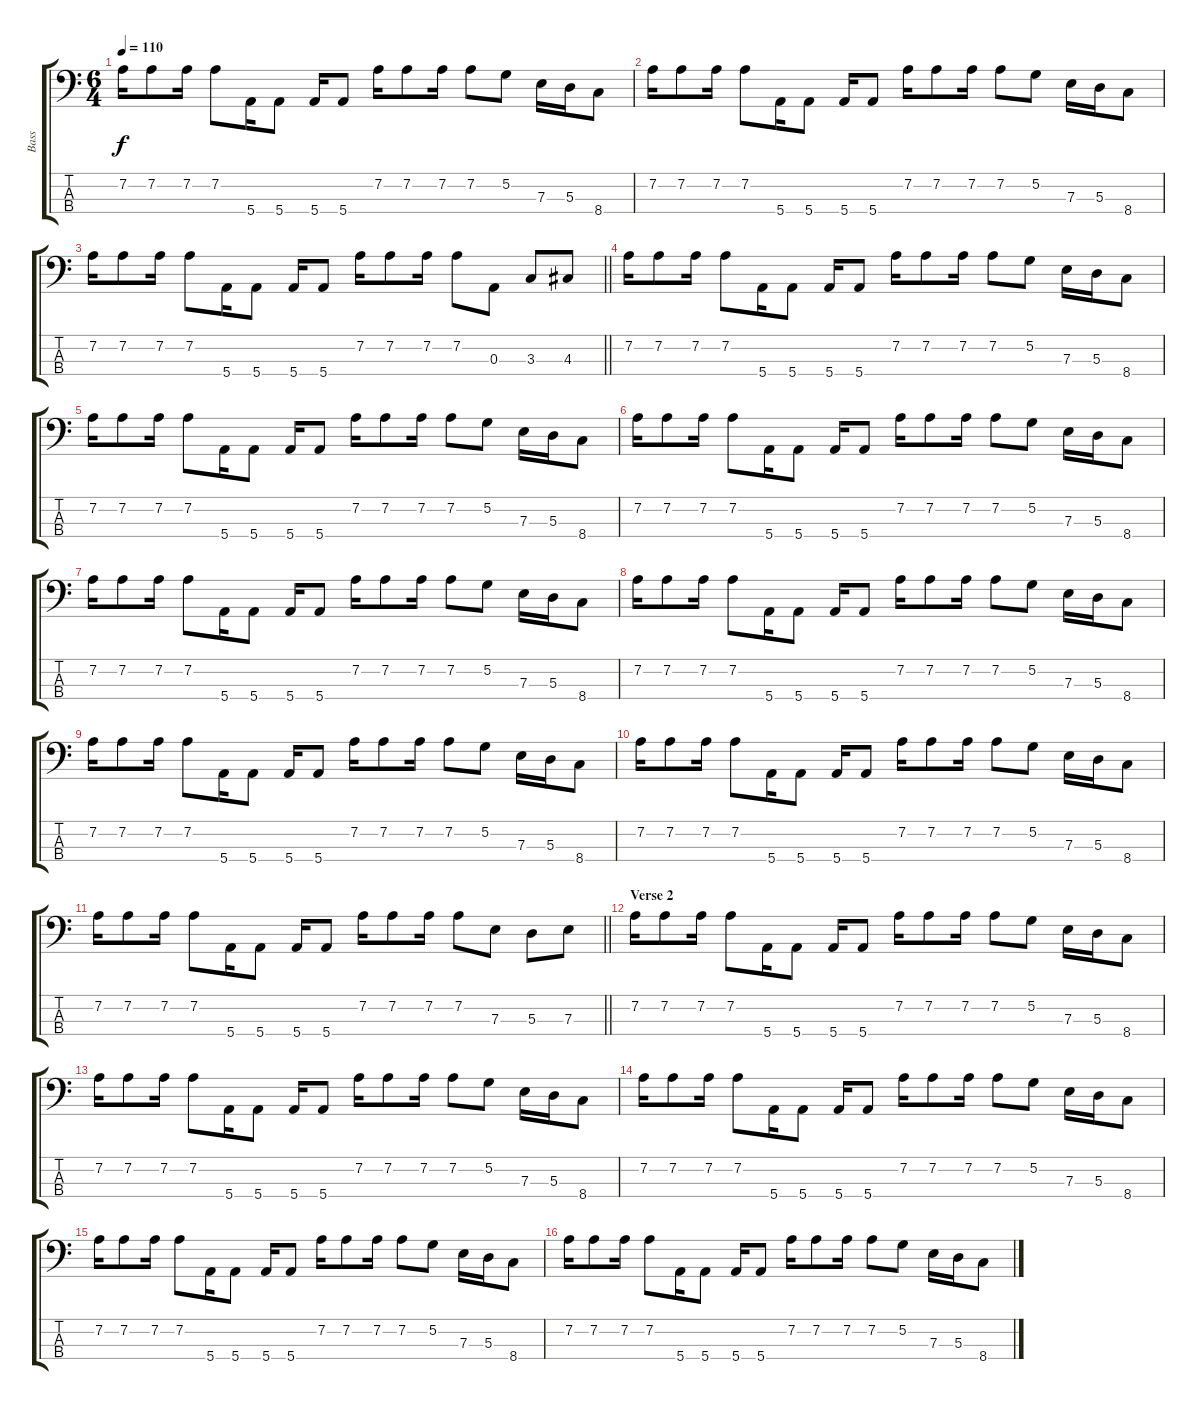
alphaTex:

\track ("Bass" "Bass") {instrument electricbassfinger}
\staff {score tabs}
\tuning (G2 D2 A1 E1) {hide}
\ts (6 4)
\tempo 110
\clef f4
\ks c
7.2.16{dy f} 7.2.8 7.2.16 7.2.8 5.4.16 5.4.8 5.4.16 5.4.8 7.2.16 7.2.8 7.2.16 7.2.8 5.2.8 7.3.16 5.3.16 8.4.8 |
7.2.16 7.2.8 7.2.16 7.2.8 5.4.16 5.4.8 5.4.16 5.4.8 7.2.16 7.2.8 7.2.16 7.2.8 5.2.8 7.3.16 5.3.16 8.4.8 |
\barLineRight lightlight
7.2.16 7.2.8 7.2.16 7.2.8 5.4.16 5.4.8 5.4.16 5.4.8 7.2.16 7.2.8 7.2.16 7.2.8 0.3.8 3.3.8 4.3.8 |
7.2.16 7.2.8 7.2.16 7.2.8 5.4.16 5.4.8 5.4.16 5.4.8 7.2.16 7.2.8 7.2.16 7.2.8 5.2.8 7.3.16 5.3.16 8.4.8 |
7.2.16 7.2.8 7.2.16 7.2.8 5.4.16 5.4.8 5.4.16 5.4.8 7.2.16 7.2.8 7.2.16 7.2.8 5.2.8 7.3.16 5.3.16 8.4.8 |
7.2.16 7.2.8 7.2.16 7.2.8 5.4.16 5.4.8 5.4.16 5.4.8 7.2.16 7.2.8 7.2.16 7.2.8 5.2.8 7.3.16 5.3.16 8.4.8 |
7.2.16 7.2.8 7.2.16 7.2.8 5.4.16 5.4.8 5.4.16 5.4.8 7.2.16 7.2.8 7.2.16 7.2.8 5.2.8 7.3.16 5.3.16 8.4.8 |
7.2.16 7.2.8 7.2.16 7.2.8 5.4.16 5.4.8 5.4.16 5.4.8 7.2.16 7.2.8 7.2.16 7.2.8 5.2.8 7.3.16 5.3.16 8.4.8 |
7.2.16 7.2.8 7.2.16 7.2.8 5.4.16 5.4.8 5.4.16 5.4.8 7.2.16 7.2.8 7.2.16 7.2.8 5.2.8 7.3.16 5.3.16 8.4.8 |
7.2.16 7.2.8 7.2.16 7.2.8 5.4.16 5.4.8 5.4.16 5.4.8 7.2.16 7.2.8 7.2.16 7.2.8 5.2.8 7.3.16 5.3.16 8.4.8 |
\barLineRight lightlight
7.2.16 7.2.8 7.2.16 7.2.8 5.4.16 5.4.8 5.4.16 5.4.8 7.2.16 7.2.8 7.2.16 7.2.8 7.3.8 5.3.8 7.3.8 |
\section ("" "Verse 2")
7.2.16 7.2.8 7.2.16 7.2.8 5.4.16 5.4.8 5.4.16 5.4.8 7.2.16 7.2.8 7.2.16 7.2.8 5.2.8 7.3.16 5.3.16 8.4.8 |
7.2.16 7.2.8 7.2.16 7.2.8 5.4.16 5.4.8 5.4.16 5.4.8 7.2.16 7.2.8 7.2.16 7.2.8 5.2.8 7.3.16 5.3.16 8.4.8 |
7.2.16 7.2.8 7.2.16 7.2.8 5.4.16 5.4.8 5.4.16 5.4.8 7.2.16 7.2.8 7.2.16 7.2.8 5.2.8 7.3.16 5.3.16 8.4.8 |
7.2.16 7.2.8 7.2.16 7.2.8 5.4.16 5.4.8 5.4.16 5.4.8 7.2.16 7.2.8 7.2.16 7.2.8 5.2.8 7.3.16 5.3.16 8.4.8 |
7.2.16 7.2.8 7.2.16 7.2.8 5.4.16 5.4.8 5.4.16 5.4.8 7.2.16 7.2.8 7.2.16 7.2.8 5.2.8 7.3.16 5.3.16 8.4.8
